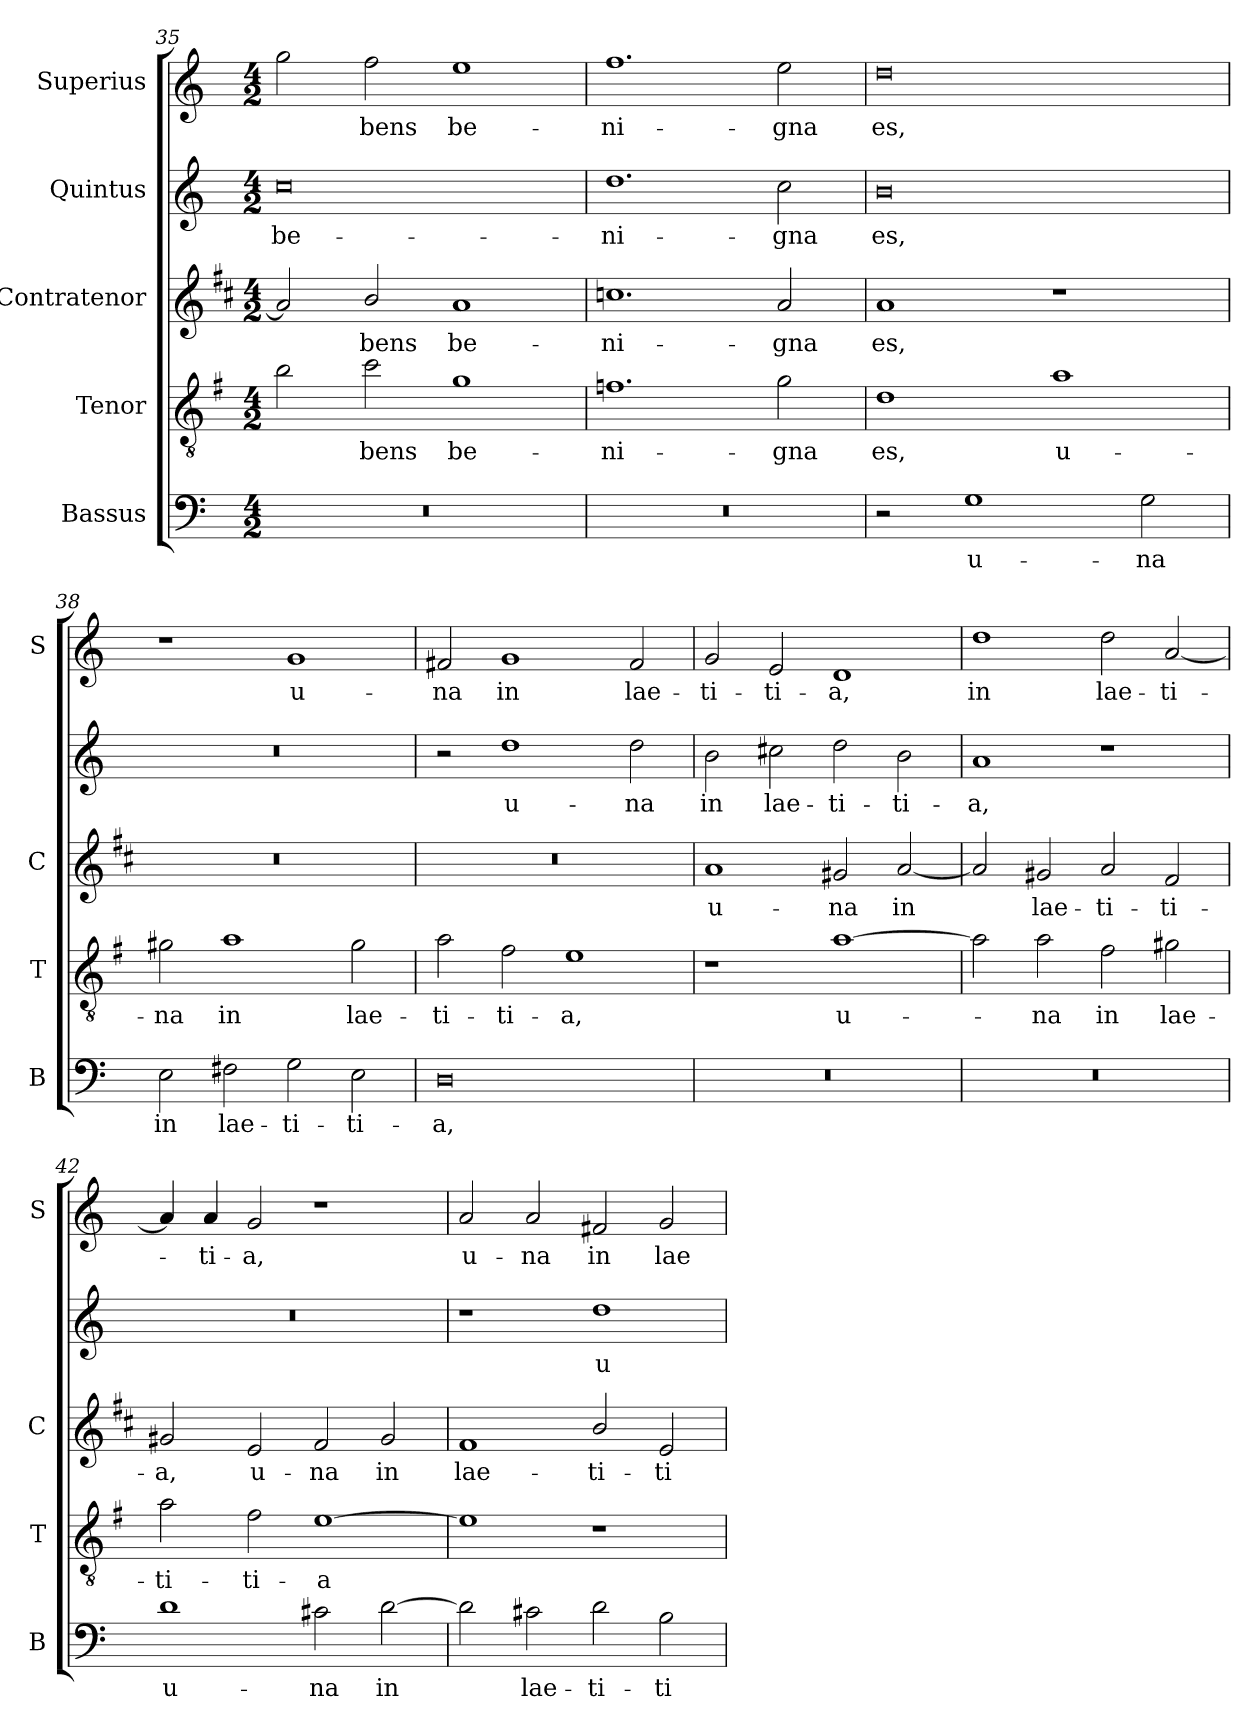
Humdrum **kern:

**kern	**text	**kern	**text	**kern	**text	**kern	**text	**kern	**text
*part5	*part5	*part4	*part4	*part3	*part3	*part2	*part2	*part1	*part1
*staff5	*staff5	*staff4	*staff4	*staff3	*staff3	*staff2	*staff2	*staff1	*staff1
*I"Bassus	*	*I"Tenor	*	*I"Contratenor	*	*I"Quintus	*	*I"Superius	*
*I'B	*	*I'T	*	*I'C	*	*	*	*I'S	*
!!LO:LB:g=z
*clefF4	*	*clefGv2	*	*clefG2	*	*clefG2	*	*clefG2	*
*	*	*ITrd4c7	*	*ITrd1c2	*	*	*	*	*
*k[]	*	*k[]	*	*k[]	*	*k[]	*	*k[]	*
*C:	*	*C:	*	*C:	*	*C:	*	*C:	*
*M4/2	*	*M4/2	*	*M4/2	*	*M4/2	*	*M4/2	*
=35	=35	=35	=35	=35	=35	=35	=35	=35	=35
!	!	!	!	!	!	!	!LO:LY:b	!	!
0r	.	2e\	.	2g/]	.	0cc	be-	2gg\	.
!	!	!	!LO:LY:b	!	!LO:LY:b	!	!	!	!LO:LY:b
.	.	2f\	-bens	2a/	-bens	.	.	2ff\	-bens
!	!	!	!LO:LY:b	!	!LO:LY:b	!	!	!	!LO:LY:b
.	.	1c	be-	1g	be-	.	.	1ee	be-
=36	=36	=36	=36	=36	=36	=36	=36	=36	=36
!	!	!	!LO:LY:b	!	!LO:LY:b	!	!LO:LY:b	!	!LO:LY:b
0r	.	1.B-X	-ni-	1.b-X	-ni-	1.dd	-ni-	1.ff	-ni-
!	!	!	!LO:LY:b	!	!LO:LY:b	!	!LO:LY:b	!	!LO:LY:b
.	.	2c\	-gna	2g/	-gna	2cc\	-gna	2ee\	-gna
=37	=37	=37	=37	=37	=37	=37	=37	=37	=37
!	!	!	!LO:LY:b	!	!LO:LY:b	!	!LO:LY:b	!	!LO:LY:b
2r	.	1G	es,	1g	es,	0b	es,	0dd	es,
!	!LO:LY:b	!	!	!	!	!	!	!	!
1G	u-	.	.	.	.	.	.	.	.
!	!	!	!LO:LY:b	!	!	!	!	!	!
.	.	1d	u-	1r	.	.	.	.	.
!	!LO:LY:b	!	!	!	!	!	!	!	!
2G\	-na	.	.	.	.	.	.	.	.
=38	=38	=38	=38	=38	=38	=38	=38	=38	=38
!	!LO:LY:b	!	!LO:LY:b	!	!	!	!	!	!
2E\	in	2c#X\	-na	0r	.	0r	.	1r	.
!	!LO:LY:b	!	!LO:LY:b	!	!	!	!	!	!
2F#X\	lae-	1d	in	.	.	.	.	.	.
!	!LO:LY:b	!	!	!	!	!	!	!	!LO:LY:b
2G\	-ti-	.	.	.	.	.	.	1g	u-
!	!LO:LY:b	!	!LO:LY:b	!	!	!	!	!	!
2E\	-ti-	2c#\	lae-	.	.	.	.	.	.
=39	=39	=39	=39	=39	=39	=39	=39	=39	=39
!	!LO:LY:b	!	!LO:LY:b	!	!	!	!	!	!LO:LY:b
0D	-a,	2d\	-ti-	0r	.	2r	.	2f#X/	-na
!	!	!	!LO:LY:b	!	!	!	!LO:LY:b	!	!LO:LY:b
.	.	2B\	-ti-	.	.	1dd	u-	1g	in
!	!	!	!LO:LY:b	!	!	!	!	!	!
.	.	1A	-a,	.	.	.	.	.	.
!	!	!	!	!	!	!	!LO:LY:b	!	!LO:LY:b
.	.	.	.	.	.	2dd\	-na	2f#/	lae-
=40	=40	=40	=40	=40	=40	=40	=40	=40	=40
!	!	!	!	!	!LO:LY:b	!	!LO:LY:b	!	!LO:LY:b
0r	.	1r	.	1g	u-	2b\	in	2g/	-ti-
!	!	!	!	!	!	!	!LO:LY:b	!	!LO:LY:b
.	.	.	.	.	.	2cc#X\	lae-	2e/	-ti-
!	!	!	!LO:LY:b	!	!LO:LY:b	!	!LO:LY:b	!	!LO:LY:b
.	.	[1d	u-	2f#X/	-na	2dd\	-ti-	1d	-a,
!	!	!	!	!	!LO:LY:b	!	!LO:LY:b	!	!
.	.	.	.	[2g/	in	2b\	-ti-	.	.
!!LO:LB:g=z
=41	=41	=41	=41	=41	=41	=41	=41	=41	=41
!	!	!	!	!	!	!	!LO:LY:b	!	!LO:LY:b
0r	.	2d\]	.	2g/]	.	1a	-a,	1dd	in
!	!	!	!LO:LY:b	!	!LO:LY:b	!	!	!	!
.	.	2d\	-na	2f#X/	lae-	.	.	.	.
!	!	!	!LO:LY:b	!	!LO:LY:b	!	!	!	!LO:LY:b
.	.	2B\	in	2g/	-ti-	1r	.	2dd\	lae-
!	!	!	!LO:LY:b	!	!LO:LY:b	!	!	!	!LO:LY:b
.	.	2c#X\	lae-	2e/	-ti-	.	.	[2a/	-ti-
=42	=42	=42	=42	=42	=42	=42	=42	=42	=42
!	!LO:LY:b	!	!LO:LY:b	!	!LO:LY:b	!	!	!	!
1d	u-	2d\	-ti-	2f#X/	-a,	0r	.	4a/]	.
!	!	!	!	!	!	!	!	!	!LO:LY:b
.	.	.	.	.	.	.	.	4a/	-ti-
!	!	!	!LO:LY:b	!	!LO:LY:b	!	!	!	!LO:LY:b
.	.	2B\	-ti-	2d/	u-	.	.	2g/	-a,
!	!LO:LY:b	!	!LO:LY:b	!	!LO:LY:b	!	!	!	!
2c#X\	-na	[1A	-a	2e/	-na	.	.	1r	.
!	!LO:LY:b	!	!	!	!LO:LY:b	!	!	!	!
[2d\	in	.	.	2f#/	in	.	.	.	.
=43	=43	=43	=43	=43	=43	=43	=43	=43	=43
!	!	!	!	!	!LO:LY:b	!	!	!	!LO:LY:b
2d\]	.	1A]	.	1e	lae-	1r	.	2a/	u-
!	!LO:LY:b	!	!	!	!	!	!	!	!LO:LY:b
2c#X\	lae-	.	.	.	.	.	.	2a/	-na
!	!LO:LY:b	!	!	!	!LO:LY:b	!	!LO:LY:b	!	!LO:LY:b
2d\	-ti-	1r	.	2a/	-ti-	1dd	u-	2f#X/	in
!	!LO:LY:b	!	!	!	!LO:LY:b	!	!	!	!LO:LY:b
2B\	-ti-	.	.	2d/	-ti-	.	.	2g/	lae-
=	=	=	=	=	=	=	=	=	=
*-	*-	*-	*-	*-	*-	*-	*-	*-	*-
